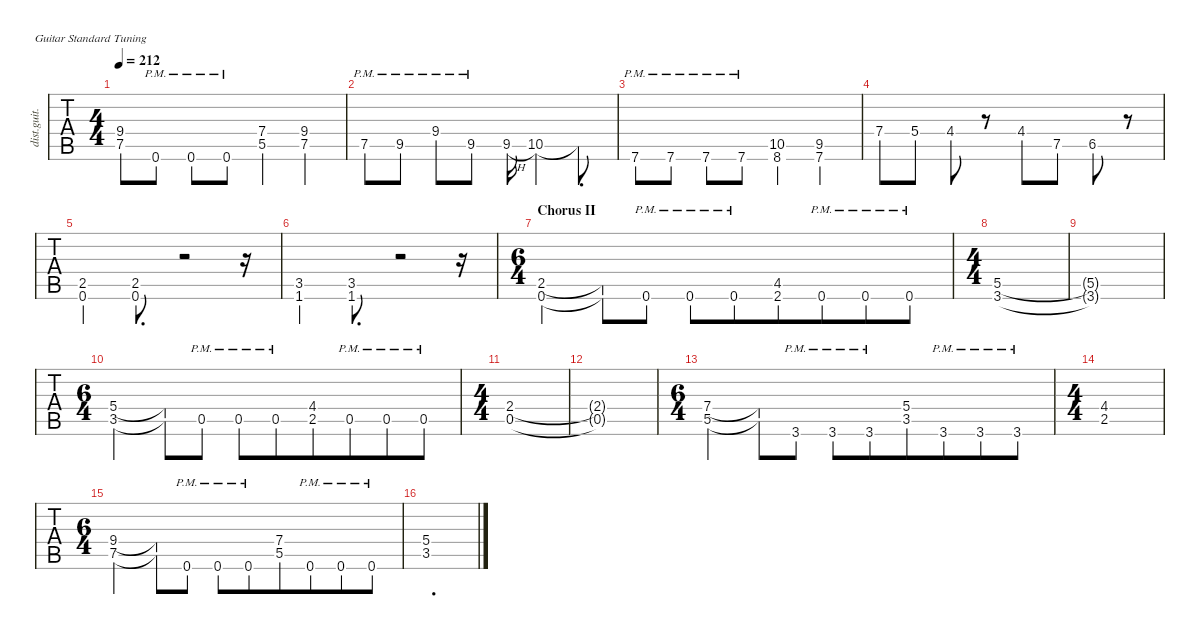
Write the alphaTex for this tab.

\defaultSystemsLayout 4
\hideDynamics
\bracketExtendMode nobrackets
\track ("Rhythm Guitar (Kirk)" "dist.guit.") {defaultSystemsLayout 4 multiBarRest instrument distortionguitar}
\staff {tabs}
\tuning (E4 B3 G3 D3 A2 E2)
\ts (4 4)
\tempo 212
\clef g2
\scale
0.165477
\ks c
(7.5 9.4).8{dy mf} 0.6{pm}.8 0.6{pm}.8 0.6{pm}.8 (5.5 7.4).4 (7.5 9.4).4 |
\scale
0.165477 7.5{pm}.8 9.5{pm acc #}.8 9.4{pm}.8 9.5{pm acc #}.8 9.5{h acc #}.16 10.5.4 10.5{t}.8{d} |
\scale
0.165477 7.6{pm}.8 7.6{pm}.8 7.6{pm}.8 7.6{pm}.8 (8.6 10.5).4 (7.6 9.5{acc #}).4 |
\scale
0.177494 7.4.8 5.4.8 4.4{acc #}.8 r.8 4.4{acc #}.8 7.5.8 6.5{acc #}.8 r.8 |
\scale
0.161539 (0.6{st} 2.5{st}).4 (0.6 2.5).8{d} r.2 r.16 |
\scale
0.164536 (1.6{st} 3.5{st}).4 (1.6 3.5).8{d} r.2 r.16 |
\ts (6 4)
\beaming (8 6 6)
\section ("" "Chorus II")
\scale
0.337967 (0.6 2.5).2{dy f} (0.6{t} 2.5{t}).8 0.6{pm}.8 0.6{pm}.8 0.6{pm}.8 (2.6{acc #} 4.5{acc #}).8 0.6{pm}.8 0.6{pm}.8 0.6{pm}.8 |
\ts (4 4)
\beaming (8 2 2 2 2)
\scale
0.360582 (3.6 5.5).1 |
\scale
0.301451 (3.6{t} 5.5{t}).1 |
\ts (6 4)
\beaming (8 6 6)
\scale
0.330944 (3.5 5.4).2 (5.4{t} 3.5{t}).8 0.5{pm}.8 0.5{pm}.8 0.5{pm}.8 (2.5 4.4{acc #}).8 0.5{pm}.8 0.5{pm}.8 0.5{pm}.8 |
\ts (4 4)
\beaming (8 2 2 2 2)
\scale
0.330944 (0.5 2.4).1 |
\scale
0.338112 (2.4{t} 0.5{t}).1 |
\ts (6 4)
\beaming (8 6 6)
\scale
0.166665 (5.5 7.4).2 (7.4{t} 5.5{t}).8 3.6{pm}.8 3.6{pm}.8 3.6{pm}.8 (3.5 5.4).8 3.6{pm}.8 3.6{pm}.8 3.6{pm}.8 |
\ts (4 4)
\beaming (8 2 2 2 2)
\scale
0.166665 (2.5 4.4{acc #}).1 |
\ts (6 4)
\beaming (8 6 6)
\scale
0.166665 (7.5 9.4).2 (9.4{t} 7.5{t}).8 0.6{pm}.8 0.6{pm}.8 0.6{pm}.8 (5.5 7.4).8 0.6{pm}.8 0.6{pm}.8 0.6{pm}.8 |
\scale
0.172976 (3.5 5.4).1{d}
